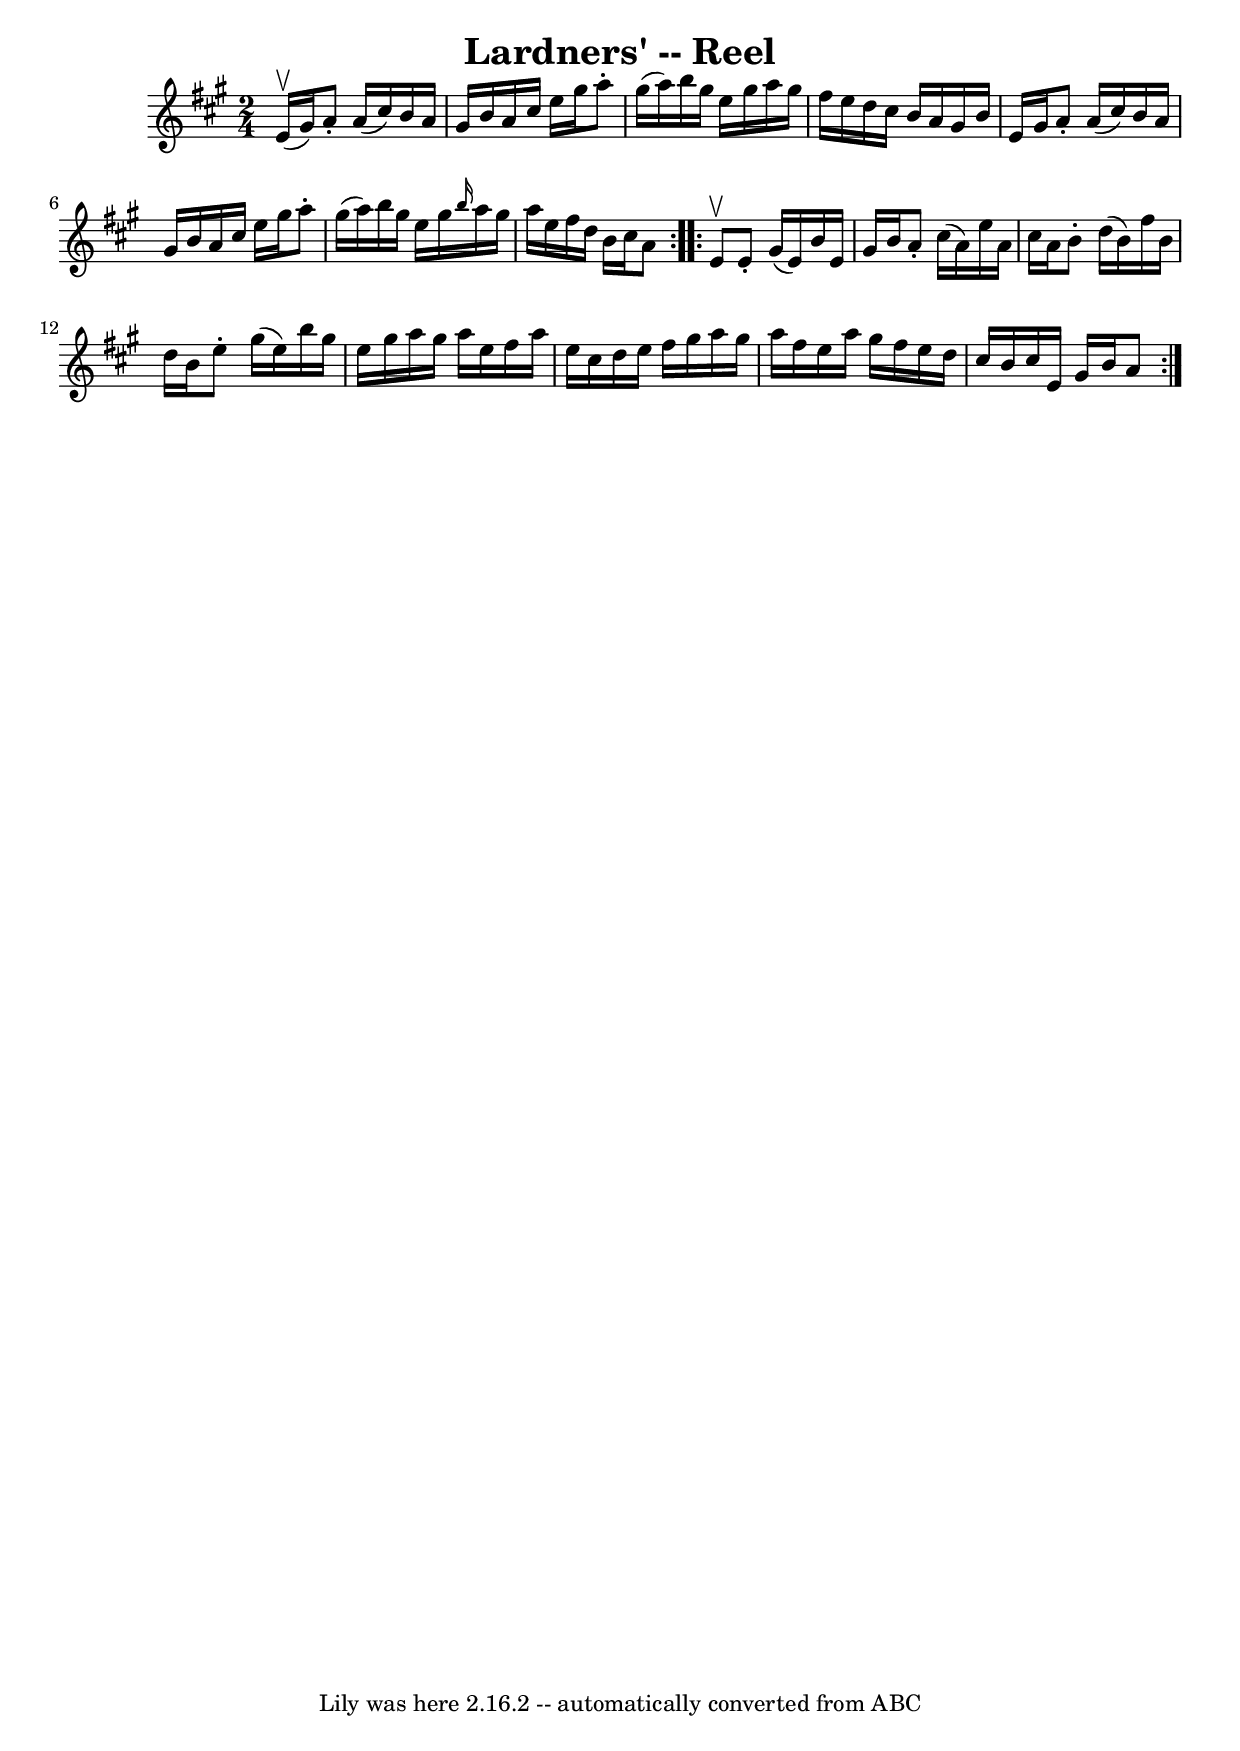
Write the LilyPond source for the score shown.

\version "2.7.40"
\include "Mammoth.ily"
\header {
	%% book = "Ryan's Mammoth Collection"
	crossRefNumber = "1"
	footnotes = "\\\\144"
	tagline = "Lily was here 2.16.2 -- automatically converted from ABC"
	title = "Lardners' -- Reel"
}
voicedefault =  {
\set Score.defaultBarType = "empty"

\repeat volta 2 {
\time 2/4 \key a \major e'16^\upbow(gis'16) |
 a'8 -. a'16 
(cis''16) b'16 a'16 gis'16 b'16    |
 a'16 cis''16  
 e''16 gis''16 a''8 -. gis''16 (a''16)   |
 b''16    
gis''16 e''16 gis''16 a''16 gis''16 fis''16 e''16    |
 
 d''16 cis''16 b'16 a'16 gis'16 b'16 e'16 gis'16    
|
 a'8 -. a'16 (cis''16) b'16 a'16 gis'16 b'16    
|
 a'16 cis''16 e''16 gis''16 a''8 -. gis''16 (a''16  
-)   |
 b''16 gis''16 e''16 gis''16  \grace { b''16  }   
a''16 gis''16 a''16 e''16    |
 fis''16 d''16 b'16    
cis''16 a'8  } \repeat volta 2 { e'8^\upbow |
 e'8 -.   
gis'16 (e'16) b'16 e'16 gis'16 b'16    |
 a'8 -.   
cis''16 (a'16) e''16 a'16 cis''16 a'16    |
 b'8 -.   
d''16 (b'16) fis''16 b'16 d''16 b'16    |
 e''8 -.   
gis''16 (e''16) b''16 gis''16 e''16 gis''16    |
     
a''16 gis''16 a''16 e''16 fis''16 a''16 e''16 cis''16    
|
 d''16 e''16 fis''16 gis''16 a''16 gis''16 a''16    
fis''16    |
 e''16 a''16 gis''16 fis''16 e''16 d''16    
cis''16 b'16    |
 cis''16 e'16 gis'16 b'16 a'8  }   
}

\score{
    <<

	\context Staff="default"
	{
	    \voicedefault 
	}

    >>
	\layout {
	}
	\midi {}
}
